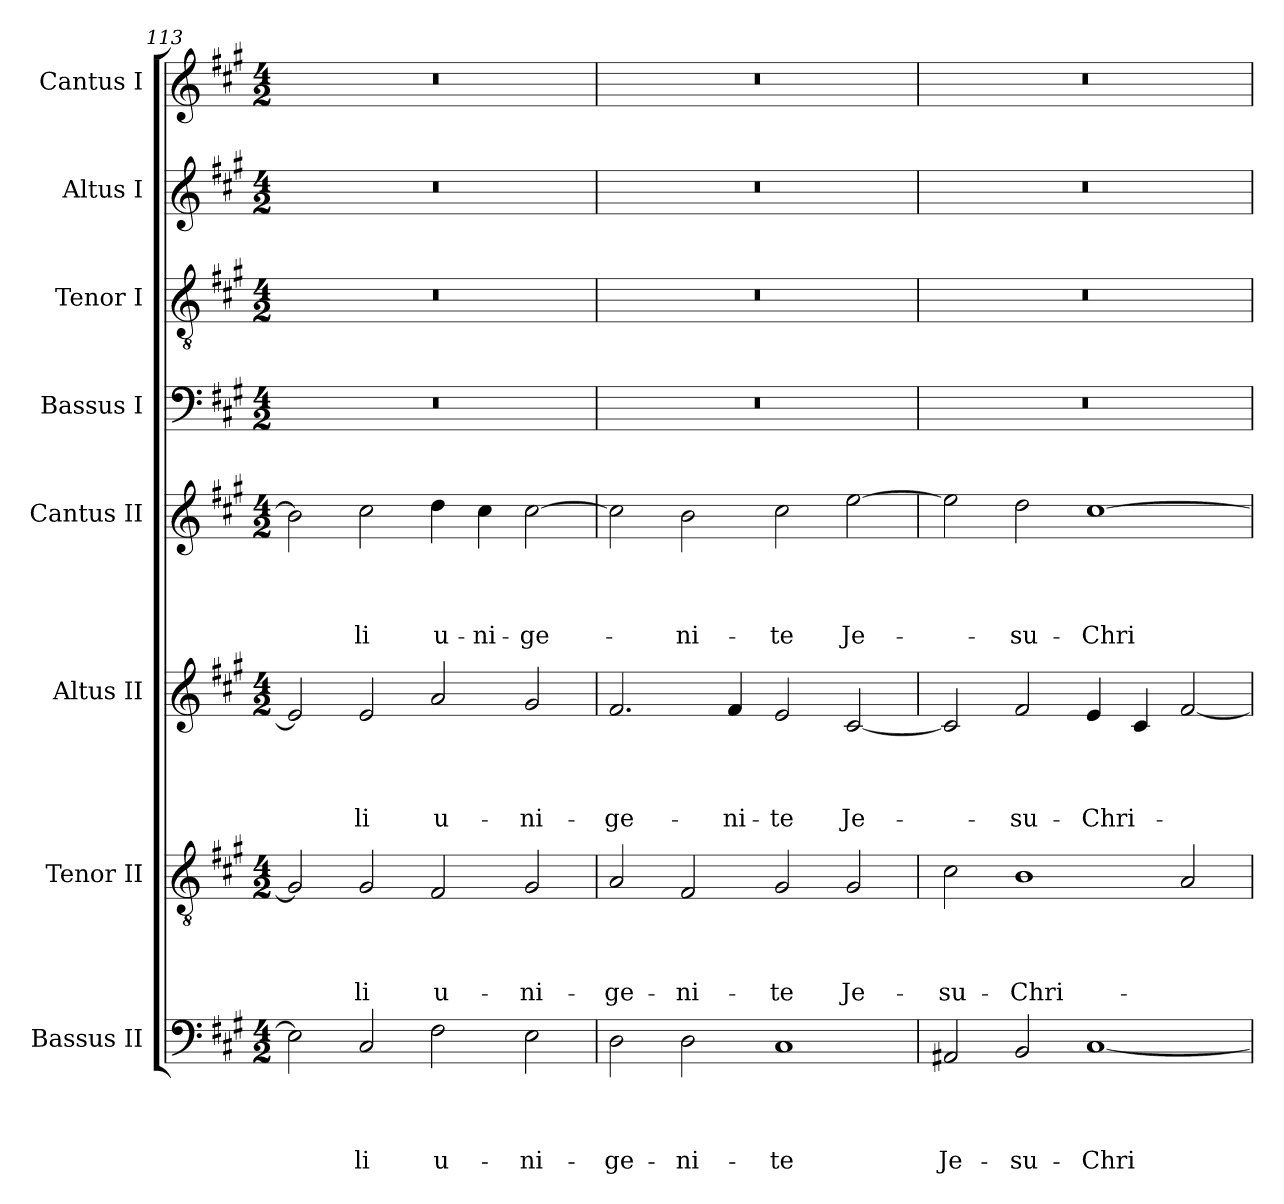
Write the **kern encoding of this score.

**kern	**text	**text	**text	**text	**kern	**text	**text	**text	**text	**kern	**text	**text	**text	**text	**kern	**text	**text	**text	**text	**kern	**kern	**kern	**kern
*part8	*part8	*part8	*part8	*part8	*part7	*part7	*part7	*part7	*part7	*part6	*part6	*part6	*part6	*part6	*part5	*part5	*part5	*part5	*part5	*part4	*part3	*part2	*part1
*staff8	*staff8	*staff8	*staff8	*staff8	*staff7	*staff7	*staff7	*staff7	*staff7	*staff6	*staff6	*staff6	*staff6	*staff6	*staff5	*staff5	*staff5	*staff5	*staff5	*staff4	*staff3	*staff2	*staff1
*I"Bassus II	*	*	*	*	*I"Tenor II	*	*	*	*	*I"Altus II	*	*	*	*	*I"Cantus II	*	*	*	*	*I"Bassus I	*I"Tenor I	*I"Altus I	*I"Cantus I
*I'B II	*	*	*	*	*I'T II	*	*	*	*	*I'A II	*	*	*	*	*I'C II	*	*	*	*	*I'B I	*I'T I	*I'A I	*I'C I
!!LO:PB:g=z
*clefF4	*	*	*	*	*clefGv2	*	*	*	*	*clefG2	*	*	*	*	*clefG2	*	*	*	*	*clefF4	*clefGv2	*clefG2	*clefG2
*k[f#c#g#]	*	*	*	*	*k[f#c#g#]	*	*	*	*	*k[f#c#g#]	*	*	*	*	*k[f#c#g#]	*	*	*	*	*k[f#c#g#]	*k[f#c#g#]	*k[f#c#g#]	*k[f#c#g#]
*A:	*	*	*	*	*A:	*	*	*	*	*A:	*	*	*	*	*A:	*	*	*	*	*A:	*A:	*A:	*A:
*M4/2	*	*	*	*	*M4/2	*	*	*	*	*M4/2	*	*	*	*	*M4/2	*	*	*	*	*M4/2	*M4/2	*M4/2	*M4/2
=113	=113	=113	=113	=113	=113	=113	=113	=113	=113	=113	=113	=113	=113	=113	=113	=113	=113	=113	=113	=113	=113	=113	=113
2E\]	.	.	.	.	2G#/]	.	.	.	.	2e/]	.	.	.	.	2b\]	.	.	.	.	0r	0r	0r	0r
2C#/	.	.	.	-li	2G#/	.	.	.	-li	2e/	.	.	.	-li	2cc#\	.	.	.	-li	.	.	.	.
2F#\	.	.	.	u-	2F#/	.	.	.	u-	2a/	.	.	.	u-	4dd\	.	.	.	u-	.	.	.	.
.	.	.	.	.	.	.	.	.	.	.	.	.	.	.	4cc#\	.	.	.	-ni-	.	.	.	.
2E\	.	.	.	-ni-	2G#/	.	.	.	-ni-	2g#/	.	.	.	-ni-	[2cc#\	.	.	.	-ge-	.	.	.	.
=114	=114	=114	=114	=114	=114	=114	=114	=114	=114	=114	=114	=114	=114	=114	=114	=114	=114	=114	=114	=114	=114	=114	=114
2D\	.	.	.	-ge-	2A/	.	.	.	-ge-	2.f#/	.	.	.	-ge-	2cc#\]	.	.	.	.	0r	0r	0r	0r
2D\	.	.	.	-ni-	2F#/	.	.	.	-ni-	.	.	.	.	.	2b\	.	.	.	-ni-	.	.	.	.
.	.	.	.	.	.	.	.	.	.	4f#/	.	.	.	-ni-	.	.	.	.	.	.	.	.	.
1C#	.	.	.	-te	2G#/	.	.	.	-te	2e/	.	.	.	-te	2cc#\	.	.	.	-te	.	.	.	.
.	.	.	.	.	2G#/	.	.	.	Je-	[2c#/	.	.	.	Je-	[2ee\	.	.	.	Je-	.	.	.	.
=115	=115	=115	=115	=115	=115	=115	=115	=115	=115	=115	=115	=115	=115	=115	=115	=115	=115	=115	=115	=115	=115	=115	=115
2AA#X/	.	.	.	Je-	2c#\	.	.	.	-su-	2c#/]	.	.	.	.	2ee\]	.	.	.	.	0r	0r	0r	0r
2BB/	.	.	.	-su-	1B	.	.	.	-Chri-	2f#/	.	.	.	-su-	2dd\	.	.	.	-su-	.	.	.	.
[1C#	.	.	.	-Chri-	.	.	.	.	.	4e/	.	.	.	-Chri-	[1cc#	.	.	.	-Chri-	.	.	.	.
.	.	.	.	.	.	.	.	.	.	4c#/	.	.	.	.	.	.	.	.	.	.	.	.	.
.	.	.	.	.	2A/	.	.	.	.	[2f#/	.	.	.	.	.	.	.	.	.	.	.	.	.
=	=	=	=	=	=	=	=	=	=	=	=	=	=	=	=	=	=	=	=	=	=	=	=
*-	*-	*-	*-	*-	*-	*-	*-	*-	*-	*-	*-	*-	*-	*-	*-	*-	*-	*-	*-	*-	*-	*-	*-
